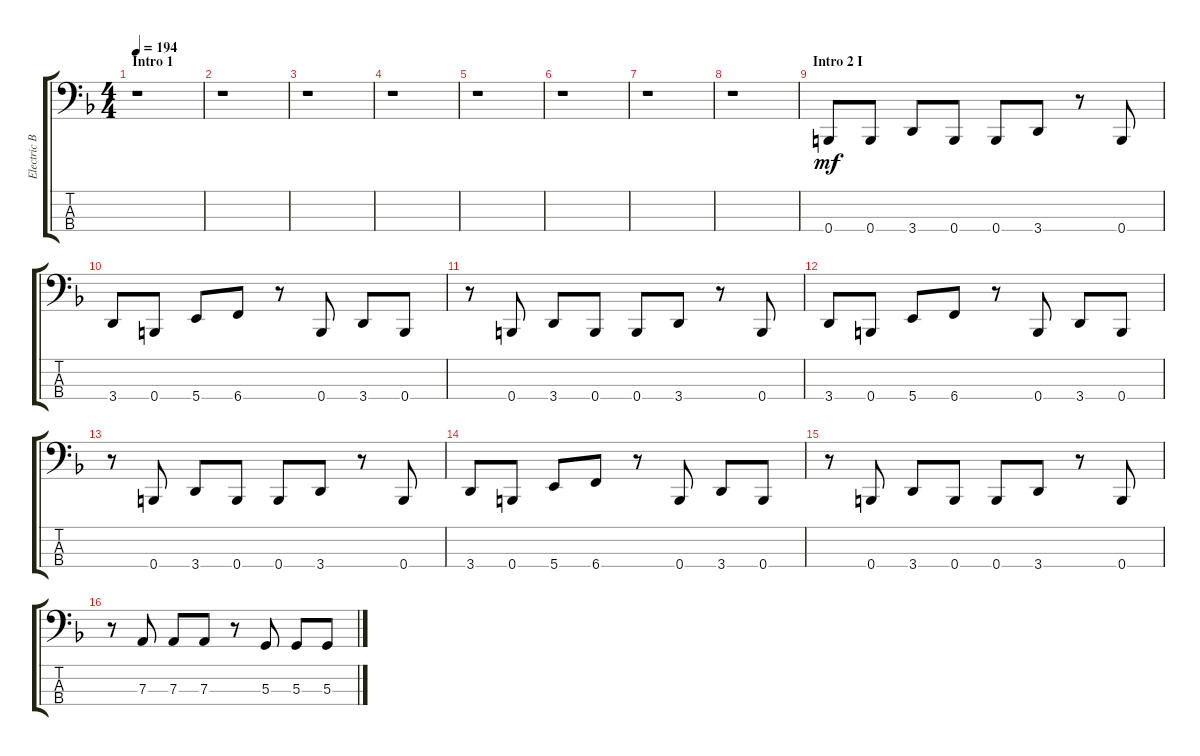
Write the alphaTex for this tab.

\track ("Electric Bass <REITA>" "Electric B") {instrument electricbassfinger}
\staff {score tabs}
\tuning (C2 G1 D1 B0) {hide}
\ts (4 4)
\section ("" "Intro 1")
\tempo 194
\clef f4
\ks f
r.1{dy mf instrument electricbassfinger} |
r.1 |
r.1 |
r.1 |
r.1 |
r.1 |
r.1 |
r.1 |
\section ("" "Intro 2 I")
0.4.8 0.4.8 3.4.8 0.4.8 0.4.8 3.4.8 r.8 0.4.8 |
3.4.8 0.4.8 5.4.8 6.4.8 r.8 0.4.8 3.4.8 0.4.8 |
r.8 0.4.8 3.4.8 0.4.8 0.4.8 3.4.8 r.8 0.4.8 |
3.4.8 0.4.8 5.4.8 6.4.8 r.8 0.4.8 3.4.8 0.4.8 |
r.8 0.4.8 3.4.8 0.4.8 0.4.8 3.4.8 r.8 0.4.8 |
3.4.8 0.4.8 5.4.8 6.4.8 r.8 0.4.8 3.4.8 0.4.8 |
r.8 0.4.8 3.4.8 0.4.8 0.4.8 3.4.8 r.8 0.4.8 |
r.8 7.3.8 7.3.8 7.3.8 r.8 5.3.8 5.3.8 5.3.8
